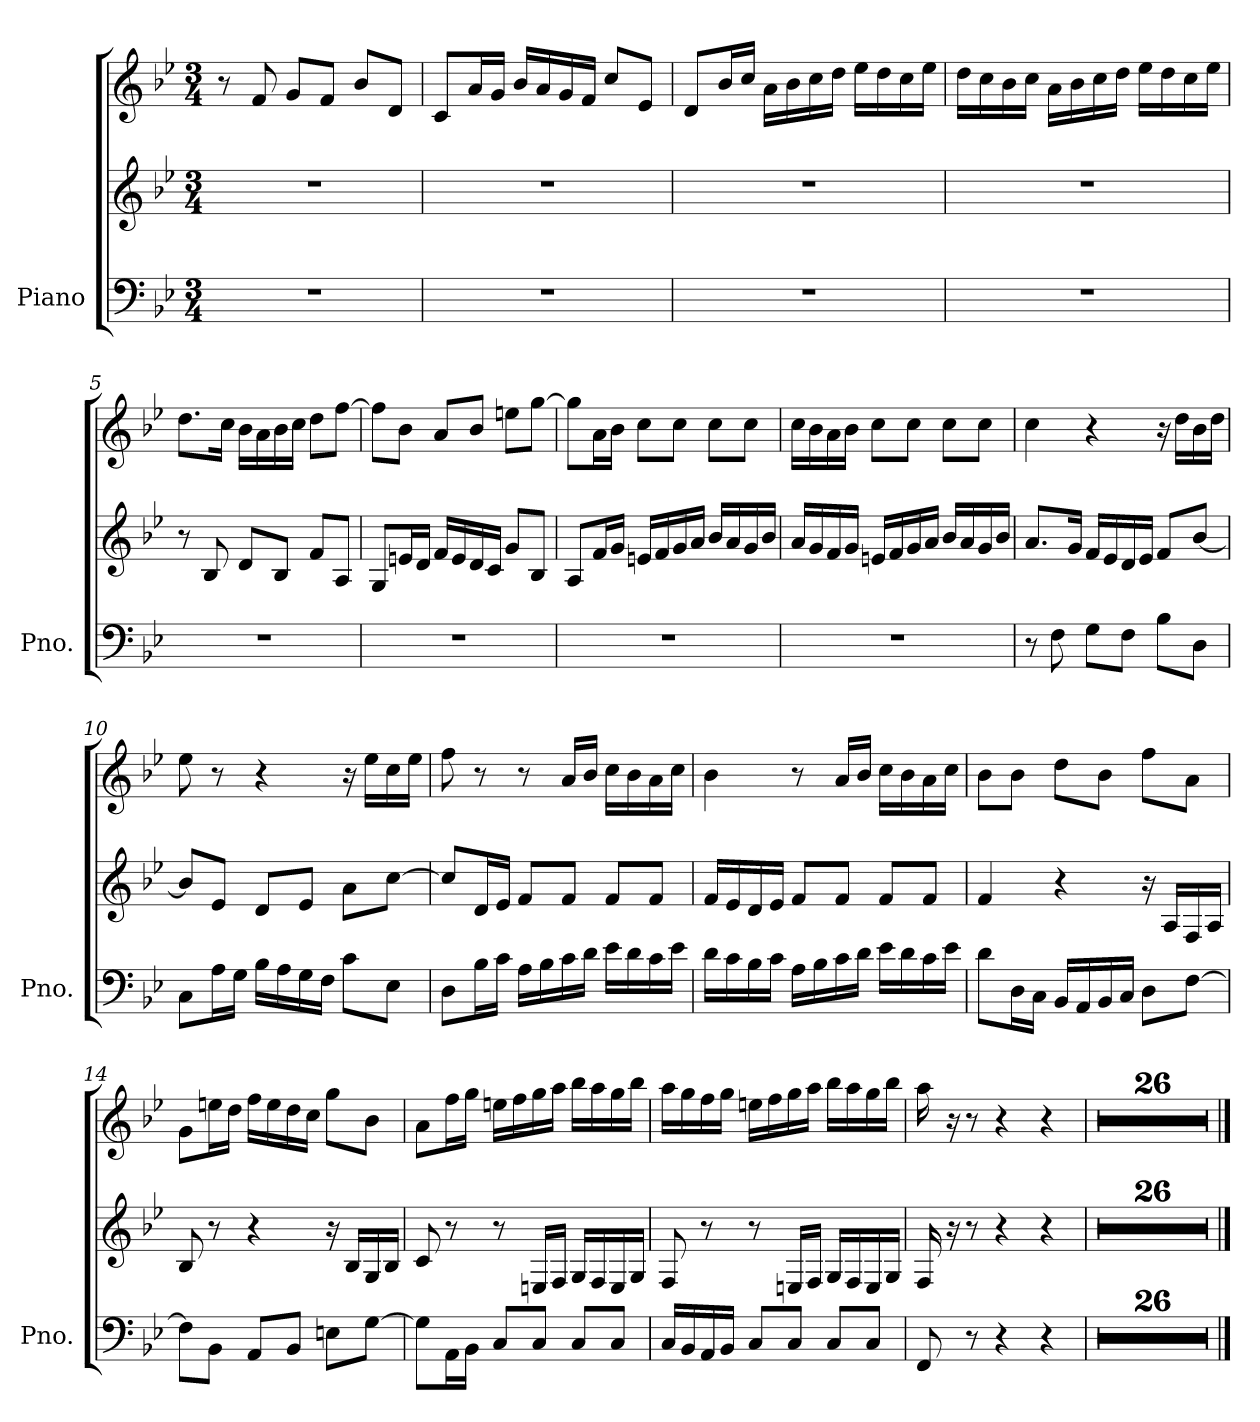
**kern	**kern	**kern
*part1	*part1	*part1
*staff3	*staff2	*staff1
*I"Piano	*	*
*I'Pno.	*	*
*clefF4	*clefG2	*clefG2
*k[b-e-]	*k[b-e-]	*k[b-e-]
*M3/4	*M3/4	*M3/4
*MM92	*MM92	*MM92
=1	=1	=1
2.r	2.r	8r
.	.	8f/
.	.	8g/L
.	.	8f/J
.	.	8b-/L
.	.	8d/J
=2	=2	=2
2.r	2.r	8c/L
.	.	16a/L
.	.	16g/JJ
.	.	16b-/LL
.	.	16a/
.	.	16g/
.	.	16f/JJ
.	.	8cc/L
.	.	8e-/J
=3	=3	=3
2.r	2.r	8d/L
.	.	16b-/L
.	.	16cc/JJ
.	.	16a\LL
.	.	16b-\
.	.	16cc\
.	.	16dd\JJ
.	.	16ee-\LL
.	.	16dd\
.	.	16cc\
.	.	16ee-\JJ
=4	=4	=4
2.r	2.r	16dd\LL
.	.	16cc\
.	.	16b-\
.	.	16cc\JJ
.	.	16a\LL
.	.	16b-\
.	.	16cc\
.	.	16dd\JJ
.	.	16ee-\LL
.	.	16dd\
.	.	16cc\
.	.	16ee-\JJ
!!LO:LB:g=z
=5	=5	=5
2.r	8r	8.dd\L
.	8B-/	.
.	.	16cc\Jk
.	8d/L	16b-\LL
.	.	16a\
.	8B-/J	16b-\
.	.	16cc\JJ
.	8f/L	8dd\L
.	8A/J	[8ff\J
=6	=6	=6
2.r	8G/L	8ff\L]
.	16en/L	8b-\J
.	16d/JJ	.
.	16f/LL	8a/L
.	16e/	.
.	16d/	8b-/J
.	16c/JJ	.
.	8g/L	8een\L
.	8B-/J	[8gg\J
=7	=7	=7
2.r	8A/L	8gg\L]
.	16f/L	16a\L
.	16g/JJ	16b-\JJ
.	16en/LL	8cc\L
.	16f/	.
.	16g/	8cc\J
.	16a/JJ	.
.	16b-/LL	8cc\L
.	16a/	.
.	16g/	8cc\J
.	16b-/JJ	.
=8	=8	=8
2.r	16a/LL	16cc\LL
.	16g/	16b-\
.	16f/	16a\
.	16g/JJ	16b-\JJ
.	16en/LL	8cc\L
.	16f/	.
.	16g/	8cc\J
.	16a/JJ	.
.	16b-/LL	8cc\L
.	16a/	.
.	16g/	8cc\J
.	16b-/JJ	.
!!LO:LB:g=z
=9	=9	=9
8r	8.a/L	4cc\
8F\	.	.
.	16g/Jk	.
8G\L	16f/LL	4r
.	16e-/	.
8F\J	16d/	.
.	16e-/JJ	.
8B-\L	8f/L	16r
.	.	16dd\LL
8D\J	[8b-/J	16b-\
.	.	16dd\JJ
=10	=10	=10
8C\L	8b-/L]	8ee-\
16A\L	8e-/J	8r
16G\JJ	.	.
16B-\LL	8d/L	4r
16A\	.	.
16G\	8e-/J	.
16F\JJ	.	.
8c\L	8a\L	16r
.	.	16ee-\LL
8E-\J	[8cc\J	16cc\
.	.	16ee-\JJ
=11	=11	=11
8D\L	8cc/L]	8ff\
16B-\L	16d/L	8r
16c\JJ	16e-/JJ	.
16A\LL	8f/L	8r
16B-\	.	.
16c\	8f/J	16a/LL
16d\JJ	.	16b-/JJ
16e-\LL	8f/L	16cc\LL
16d\	.	16b-\
16c\	8f/J	16a\
16e-\JJ	.	16cc\JJ
!!LO:LB:g=z
=12	=12	=12
16d\LL	16f/LL	4b-\
16c\	16e-/	.
16B-\	16d/	.
16c\JJ	16e-/JJ	.
16A\LL	8f/L	8r
16B-\	.	.
16c\	8f/J	16a/LL
16d\JJ	.	16b-/JJ
16e-\LL	8f/L	16cc\LL
16d\	.	16b-\
16c\	8f/J	16a\
16e-\JJ	.	16cc\JJ
=13	=13	=13
8d\L	4f/	8b-\L
16D\L	.	8b-\J
16C\JJ	.	.
16BB-/LL	4r	8dd\L
16AA/	.	.
16BB-/	.	8b-\J
16C/JJ	.	.
8D\L	16r	8ff\L
.	16A/LL	.
[8F\J	16F/	8a\J
.	16A/JJ	.
=14	=14	=14
8F\L]	8B-/	8g\L
8BB-\J	8r	16een\L
.	.	16dd\JJ
8AA/L	4r	16ff\LL
.	.	16ee\
8BB-/J	.	16dd\
.	.	16cc\JJ
8En\L	16r	8gg\L
.	16B-/LL	.
[8G\J	16G/	8b-\J
.	16B-/JJ	.
!!LO:PB:g=z
=15	=15	=15
8G\L]	8c/	8a\L
16AA\L	8r	16ff\L
16BB-\JJ	.	16gg\JJ
8C/L	8r	16een\LL
.	.	16ff\
8C/J	16En/LL	16gg\
.	16F/JJ	16aa\JJ
8C/L	16G/LL	16bb-\LL
.	16F/	16aa\
8C/J	16E/	16gg\
.	16G/JJ	16bb-\JJ
=16	=16	=16
16C/LL	8F/	16aa\LL
16BB-/	.	16gg\
16AA/	8r	16ff\
16BB-/JJ	.	16gg\JJ
8C/L	8r	16een\LL
.	.	16ff\
8C/J	16En/LL	16gg\
.	16F/JJ	16aa\JJ
8C/L	16G/LL	16bb-\LL
.	16F/	16aa\
8C/J	16E/	16gg\
.	16G/JJ	16bb-\JJ
=17	=17	=17
8FF/	16F/	16aa\
.	16r	16r
8r	8r	8r
4r	4r	4r
4r	4r	4r
=18	=18	=18
2.r	2.r	2.r
=19	=19	=19
2.r	2.r	2.r
=20	=20	=20
2.r	2.r	2.r
!!LO:LB:g=z
=21	=21	=21
2.r	2.r	2.r
=22	=22	=22
2.r	2.r	2.r
=23	=23	=23
2.r	2.r	2.r
=24	=24	=24
2.r	2.r	2.r
=25	=25	=25
2.r	2.r	2.r
=26	=26	=26
2.r	2.r	2.r
=27	=27	=27
2.r	2.r	2.r
=28	=28	=28
2.r	2.r	2.r
=29	=29	=29
2.r	2.r	2.r
=30	=30	=30
2.r	2.r	2.r
=31	=31	=31
2.r	2.r	2.r
=32	=32	=32
2.r	2.r	2.r
=33	=33	=33
2.r	2.r	2.r
=34	=34	=34
2.r	2.r	2.r
=35	=35	=35
2.r	2.r	2.r
=36	=36	=36
2.r	2.r	2.r
=37	=37	=37
2.r	2.r	2.r
!!LO:LB:g=z
=38	=38	=38
2.r	2.r	2.r
=39	=39	=39
2.r	2.r	2.r
=40	=40	=40
2.r	2.r	2.r
=41	=41	=41
2.r	2.r	2.r
=42	=42	=42
2.r	2.r	2.r
=43	=43	=43
2.r	2.r	2.r
==	==	==
*-	*-	*-
